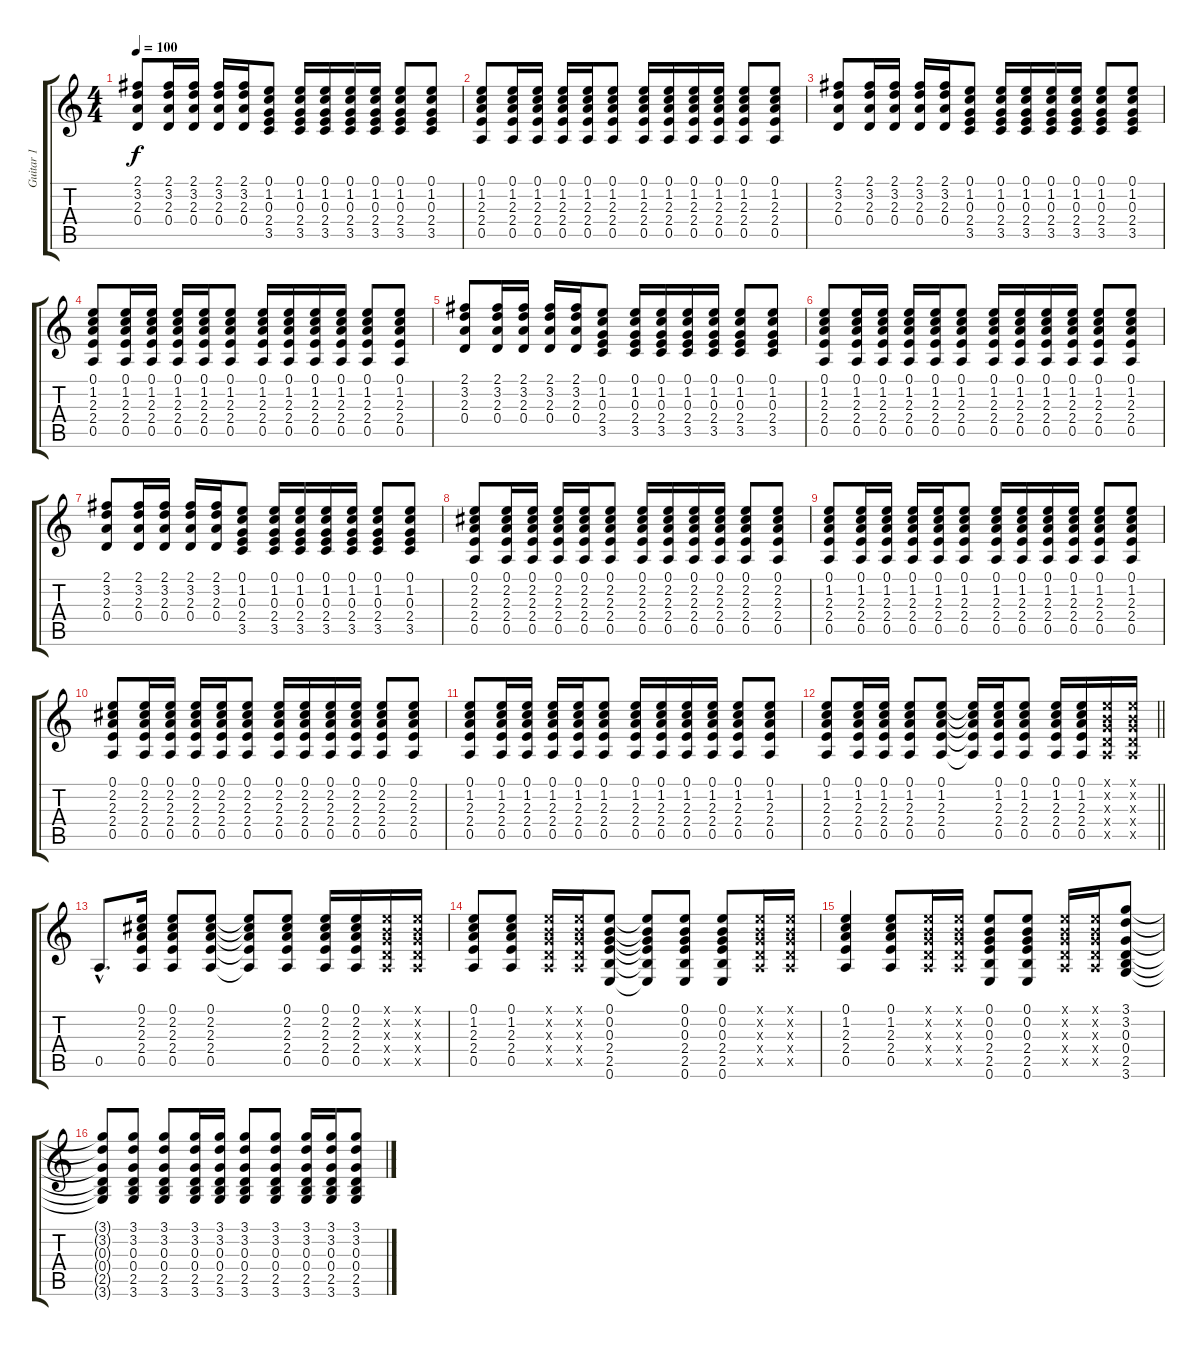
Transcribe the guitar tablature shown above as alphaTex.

\track ("Guitar 1" "Guitar 1") {instrument acousticguitarsteel}
\staff {score tabs}
\tuning (E4 B3 G3 D3 A2 E2) {hide}
\ts (4 4)
\tempo 100
\clef g2
\ks c
(2.1 3.2 2.3 0.4).8{dy f} (2.1 3.2 2.3 0.4).16 (2.1 3.2 2.3 0.4).16 (2.1 3.2 2.3 0.4).16 (2.1 3.2 2.3 0.4).16 (0.1 1.2 0.3 2.4 3.5).8 (0.1 1.2 0.3 2.4 3.5).16 (0.1 1.2 0.3 2.4 3.5).16 (0.1 1.2 0.3 2.4 3.5).16 (0.1 1.2 0.3 2.4 3.5).16 (0.1 1.2 0.3 2.4 3.5).8 (0.1 1.2 0.3 2.4 3.5).8 |
(0.1 1.2 2.3 2.4 0.5).8 (0.1 1.2 2.3 2.4 0.5).16 (0.1 1.2 2.3 2.4 0.5).16 (0.1 1.2 2.3 2.4 0.5).16 (0.1 1.2 2.3 2.4 0.5).16 (0.1 1.2 2.3 2.4 0.5).8 (0.1 1.2 2.3 2.4 0.5).16 (0.1 1.2 2.3 2.4 0.5).16 (0.1 1.2 2.3 2.4 0.5).16 (0.1 1.2 2.3 2.4 0.5).16 (0.1 1.2 2.3 2.4 0.5).8 (0.1 1.2 2.3 2.4 0.5).8 |
(2.1 3.2 2.3 0.4).8 (2.1 3.2 2.3 0.4).16 (2.1 3.2 2.3 0.4).16 (2.1 3.2 2.3 0.4).16 (2.1 3.2 2.3 0.4).16 (0.1 1.2 0.3 2.4 3.5).8 (0.1 1.2 0.3 2.4 3.5).16 (0.1 1.2 0.3 2.4 3.5).16 (0.1 1.2 0.3 2.4 3.5).16 (0.1 1.2 0.3 2.4 3.5).16 (0.1 1.2 0.3 2.4 3.5).8 (0.1 1.2 0.3 2.4 3.5).8 |
(0.1 1.2 2.3 2.4 0.5).8 (0.1 1.2 2.3 2.4 0.5).16 (0.1 1.2 2.3 2.4 0.5).16 (0.1 1.2 2.3 2.4 0.5).16 (0.1 1.2 2.3 2.4 0.5).16 (0.1 1.2 2.3 2.4 0.5).8 (0.1 1.2 2.3 2.4 0.5).16 (0.1 1.2 2.3 2.4 0.5).16 (0.1 1.2 2.3 2.4 0.5).16 (0.1 1.2 2.3 2.4 0.5).16 (0.1 1.2 2.3 2.4 0.5).8 (0.1 1.2 2.3 2.4 0.5).8 |
(2.1 3.2 2.3 0.4).8 (2.1 3.2 2.3 0.4).16 (2.1 3.2 2.3 0.4).16 (2.1 3.2 2.3 0.4).16 (2.1 3.2 2.3 0.4).16 (0.1 1.2 0.3 2.4 3.5).8 (0.1 1.2 0.3 2.4 3.5).16 (0.1 1.2 0.3 2.4 3.5).16 (0.1 1.2 0.3 2.4 3.5).16 (0.1 1.2 0.3 2.4 3.5).16 (0.1 1.2 0.3 2.4 3.5).8 (0.1 1.2 0.3 2.4 3.5).8 |
(0.1 1.2 2.3 2.4 0.5).8 (0.1 1.2 2.3 2.4 0.5).16 (0.1 1.2 2.3 2.4 0.5).16 (0.1 1.2 2.3 2.4 0.5).16 (0.1 1.2 2.3 2.4 0.5).16 (0.1 1.2 2.3 2.4 0.5).8 (0.1 1.2 2.3 2.4 0.5).16 (0.1 1.2 2.3 2.4 0.5).16 (0.1 1.2 2.3 2.4 0.5).16 (0.1 1.2 2.3 2.4 0.5).16 (0.1 1.2 2.3 2.4 0.5).8 (0.1 1.2 2.3 2.4 0.5).8 |
(2.1 3.2 2.3 0.4).8 (2.1 3.2 2.3 0.4).16 (2.1 3.2 2.3 0.4).16 (2.1 3.2 2.3 0.4).16 (2.1 3.2 2.3 0.4).16 (0.1 1.2 0.3 2.4 3.5).8 (0.1 1.2 0.3 2.4 3.5).16 (0.1 1.2 0.3 2.4 3.5).16 (0.1 1.2 0.3 2.4 3.5).16 (0.1 1.2 0.3 2.4 3.5).16 (0.1 1.2 0.3 2.4 3.5).8 (0.1 1.2 0.3 2.4 3.5).8 |
(0.1 2.2 2.3 2.4 0.5).8 (0.1 2.2 2.3 2.4 0.5).16 (0.1 2.2 2.3 2.4 0.5).16 (0.1 2.2 2.3 2.4 0.5).16 (0.1 2.2 2.3 2.4 0.5).16 (0.1 2.2 2.3 2.4 0.5).8 (0.1 2.2 2.3 2.4 0.5).16 (0.1 2.2 2.3 2.4 0.5).16 (0.1 2.2 2.3 2.4 0.5).16 (0.1 2.2 2.3 2.4 0.5).16 (0.1 2.2 2.3 2.4 0.5).8 (0.1 2.2 2.3 2.4 0.5).8 |
(0.1 1.2 2.3 2.4 0.5).8 (0.1 1.2 2.3 2.4 0.5).16 (0.1 1.2 2.3 2.4 0.5).16 (0.1 1.2 2.3 2.4 0.5).16 (0.1 1.2 2.3 2.4 0.5).16 (0.1 1.2 2.3 2.4 0.5).8 (0.1 1.2 2.3 2.4 0.5).16 (0.1 1.2 2.3 2.4 0.5).16 (0.1 1.2 2.3 2.4 0.5).16 (0.1 1.2 2.3 2.4 0.5).16 (0.1 1.2 2.3 2.4 0.5).8 (0.1 1.2 2.3 2.4 0.5).8 |
(0.1 2.2 2.3 2.4 0.5).8 (0.1 2.2 2.3 2.4 0.5).16 (0.1 2.2 2.3 2.4 0.5).16 (0.1 2.2 2.3 2.4 0.5).16 (0.1 2.2 2.3 2.4 0.5).16 (0.1 2.2 2.3 2.4 0.5).8 (0.1 2.2 2.3 2.4 0.5).16 (0.1 2.2 2.3 2.4 0.5).16 (0.1 2.2 2.3 2.4 0.5).16 (0.1 2.2 2.3 2.4 0.5).16 (0.1 2.2 2.3 2.4 0.5).8 (0.1 2.2 2.3 2.4 0.5).8 |
(0.1 1.2 2.3 2.4 0.5).8 (0.1 1.2 2.3 2.4 0.5).16 (0.1 1.2 2.3 2.4 0.5).16 (0.1 1.2 2.3 2.4 0.5).16 (0.1 1.2 2.3 2.4 0.5).16 (0.1 1.2 2.3 2.4 0.5).8 (0.1 1.2 2.3 2.4 0.5).16 (0.1 1.2 2.3 2.4 0.5).16 (0.1 1.2 2.3 2.4 0.5).16 (0.1 1.2 2.3 2.4 0.5).16 (0.1 1.2 2.3 2.4 0.5).8 (0.1 1.2 2.3 2.4 0.5).8 |
\barLineRight lightlight
(0.1 1.2 2.3 2.4 0.5).8 (0.1 1.2 2.3 2.4 0.5).16 (0.1 1.2 2.3 2.4 0.5).16 (0.1 1.2 2.3 2.4 0.5).8 (0.1 1.2 2.3 2.4 0.5).8 (0.1{t} 1.2{t} 2.3{t} 2.4{t} 0.5{t}).16 (0.1 1.2 2.3 2.4 0.5).16 (0.1 1.2 2.3 2.4 0.5).8 (0.1 1.2 2.3 2.4 0.5).16 (0.1 1.2 2.3 2.4 0.5).16 (0.1{x} 0.2{x} 0.3{x} 0.4{x} 0.5{x}).16 (0.1{x} 0.2{x} 0.3{x} 0.4{x} 0.5{x}).16 |
0.5{hac}.8{d} (0.1 2.2 2.3 2.4 0.5).16 (0.1 2.2 2.3 2.4 0.5).8 (0.1 2.2 2.3 2.4 0.5).8 (0.1{t} 2.2{t} 2.3{t} 2.4{t} 0.5{t}).8 (0.1 2.2 2.3 2.4 0.5).8 (0.1 2.2 2.3 2.4 0.5).16 (0.1 2.2 2.3 2.4 0.5).16 (0.1{x} 0.2{x} 0.3{x} 0.4{x} 0.5{x}).16 (0.1{x} 0.2{x} 0.3{x} 0.4{x} 0.5{x}).16 |
(0.1 1.2 2.3 2.4 0.5).8 (0.1 1.2 2.3 2.4 0.5).8 (0.1{x} 0.2{x} 0.3{x} 0.4{x} 0.5{x}).16 (0.1{x} 0.2{x} 0.3{x} 0.4{x} 0.5{x}).16 (0.1 0.2 0.3 2.4 2.5 0.6).8 (0.1{t} 0.2{t} 0.3{t} 2.4{t} 2.5{t} 0.6{t}).8 (0.1 0.2 0.3 2.4 2.5 0.6).8 (0.1 0.2 0.3 2.4 2.5 0.6).8 (0.1{x} 0.2{x} 0.3{x} 0.4{x} 0.5{x}).16 (0.1{x} 0.2{x} 0.3{x} 0.4{x} 0.5{x}).16 |
(0.1 1.2 2.3 2.4 0.5).4 (0.1 1.2 2.3 2.4 0.5).8 (0.1{x} 0.2{x} 0.3{x} 0.4{x} 0.5{x}).16 (0.1{x} 0.2{x} 0.3{x} 0.4{x} 0.5{x}).16 (0.1 0.2 0.3 2.4 2.5 0.6).8 (0.1 0.2 0.3 2.4 2.5 0.6).8 (0.1{x} 0.2{x} 0.3{x} 0.4{x} 0.5{x}).16 (0.1{x} 0.2{x} 0.3{x} 0.4{x} 0.5{x}).16 (3.1 3.2 0.3 0.4 2.5 3.6).8 |
(3.1{t} 3.2{t} 0.3{t} 0.4{t} 2.5{t} 3.6{t}).8 (3.1 3.2 0.3 0.4 2.5 3.6).8 (3.1 3.2 0.3 0.4 2.5 3.6).8 (3.1 3.2 0.3 0.4 2.5 3.6).16 (3.1 3.2 0.3 0.4 2.5 3.6).16 (3.1 3.2 0.3 0.4 2.5 3.6).8 (3.1 3.2 0.3 0.4 2.5 3.6).8 (3.1 3.2 0.3 0.4 2.5 3.6).16 (3.1 3.2 0.3 0.4 2.5 3.6).16 (3.1 3.2 0.3 0.4 2.5 3.6).8
